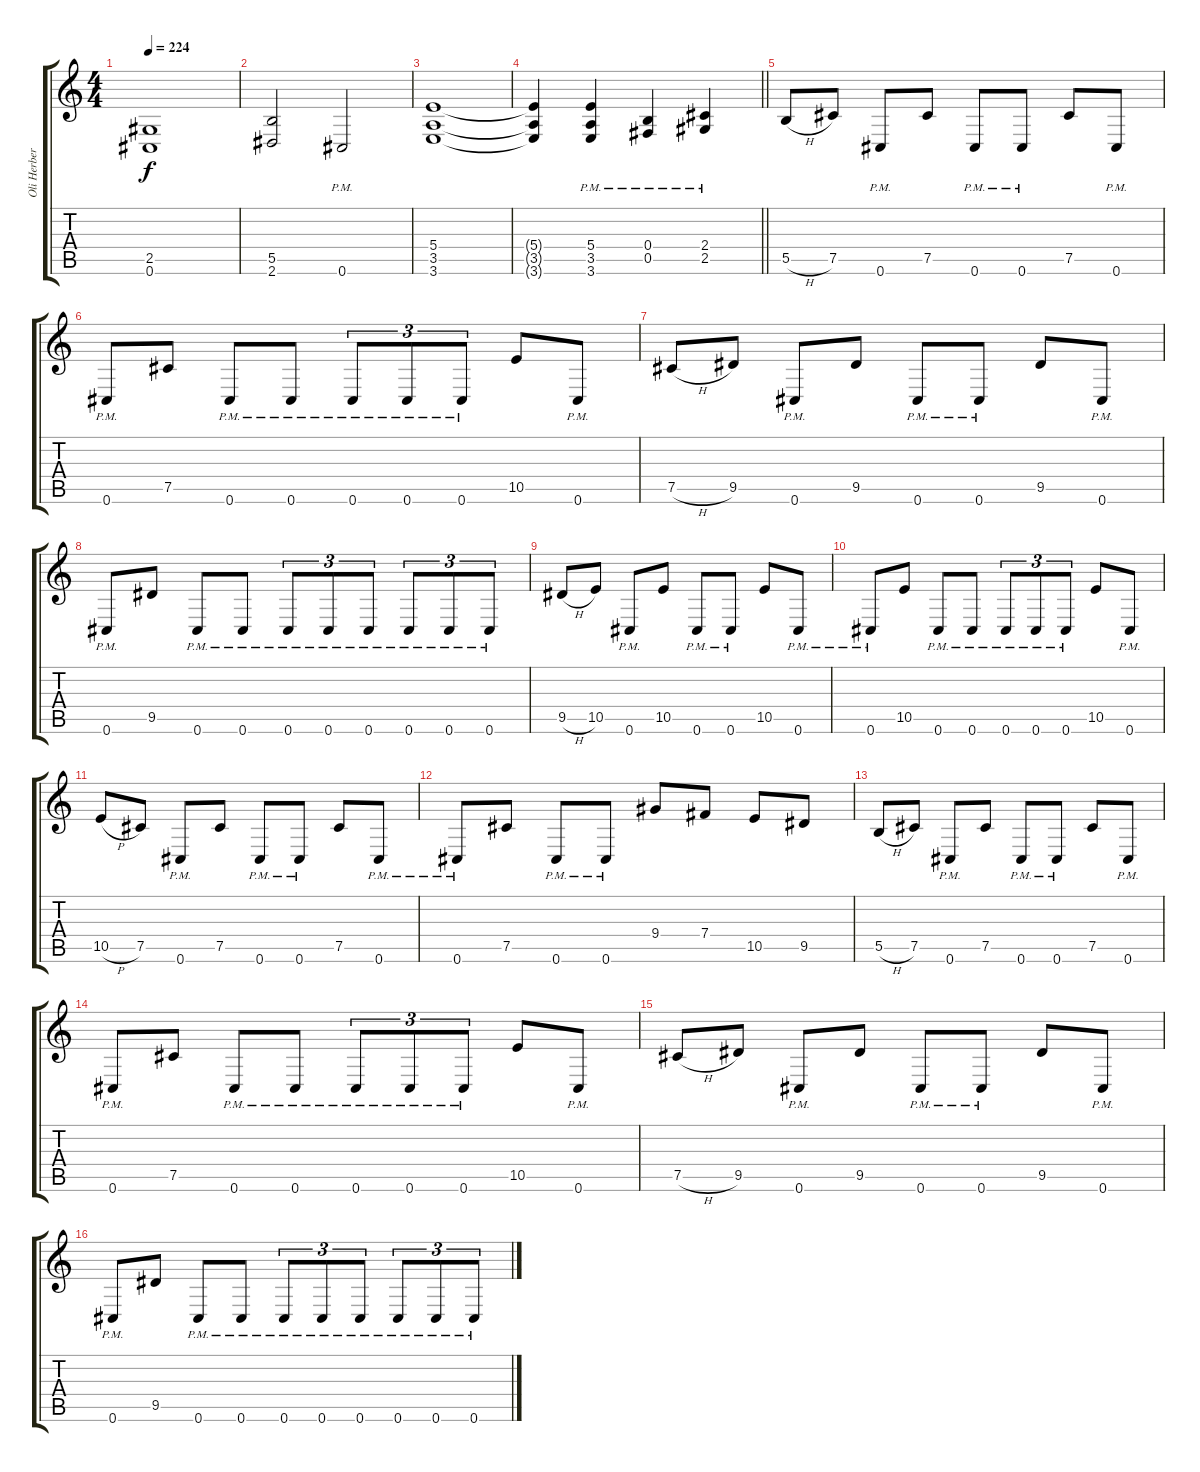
\track ("Oli Herbert Rhythm" "Oli Herber") {instrument distortionguitar}
\staff {score tabs}
\tuning (Db4 Ab3 E3 B2 Gb2 Db2) {hide}
\ts (4 4)
\tempo 224
\clef g2
\ks c
(2.5 0.6).1{dy f} |
(5.5 2.6).2 0.6{pm}.2 |
(5.4 3.5 3.6).1 |
\barLineRight lightlight
(5.4{t} 3.5{t} 3.6{t}).4 (5.4 3.5 3.6{pm}).4 (0.4 0.5{pm}).4 (2.4 2.5{pm}).4 |
5.5{h}.8 7.5.8 0.6{pm}.8 7.5.8 0.6{pm}.8 0.6{pm}.8 7.5.8 0.6{pm}.8 |
0.6{pm}.8 7.5.8 0.6{pm}.8 0.6{pm}.8 0.6{pm}.8{tu (3 2)} 0.6{pm}.8{tu (3 2)} 0.6{pm}.8{tu (3 2)} 10.5.8 0.6{pm}.8 |
7.5{h}.8 9.5.8 0.6{pm}.8 9.5.8 0.6{pm}.8 0.6{pm}.8 9.5.8 0.6{pm}.8 |
0.6{pm}.8 9.5.8 0.6{pm}.8 0.6{pm}.8 0.6{pm}.8{tu (3 2)} 0.6{pm}.8{tu (3 2)} 0.6{pm}.8{tu (3 2)} 0.6{pm}.8{tu (3 2)} 0.6{pm}.8{tu (3 2)} 0.6{pm}.8{tu (3 2)} |
9.5{h}.8 10.5.8 0.6{pm}.8 10.5.8 0.6{pm}.8 0.6{pm}.8 10.5.8 0.6{pm}.8 |
0.6{pm}.8 10.5.8 0.6{pm}.8 0.6{pm}.8 0.6{pm}.8{tu (3 2)} 0.6{pm}.8{tu (3 2)} 0.6{pm}.8{tu (3 2)} 10.5.8 0.6{pm}.8 |
10.5{h}.8 7.5.8 0.6{pm}.8 7.5.8 0.6{pm}.8 0.6{pm}.8 7.5.8 0.6{pm}.8 |
0.6{pm}.8 7.5.8 0.6{pm}.8 0.6{pm}.8 9.4.8 7.4.8 10.5.8 9.5.8 |
5.5{h}.8 7.5.8 0.6{pm}.8 7.5.8 0.6{pm}.8 0.6{pm}.8 7.5.8 0.6{pm}.8 |
0.6{pm}.8 7.5.8 0.6{pm}.8 0.6{pm}.8 0.6{pm}.8{tu (3 2)} 0.6{pm}.8{tu (3 2)} 0.6{pm}.8{tu (3 2)} 10.5.8 0.6{pm}.8 |
7.5{h}.8 9.5.8 0.6{pm}.8 9.5.8 0.6{pm}.8 0.6{pm}.8 9.5.8 0.6{pm}.8 |
0.6{pm}.8 9.5.8 0.6{pm}.8 0.6{pm}.8 0.6{pm}.8{tu (3 2)} 0.6{pm}.8{tu (3 2)} 0.6{pm}.8{tu (3 2)} 0.6{pm}.8{tu (3 2)} 0.6{pm}.8{tu (3 2)} 0.6{pm}.8{tu (3 2)}
